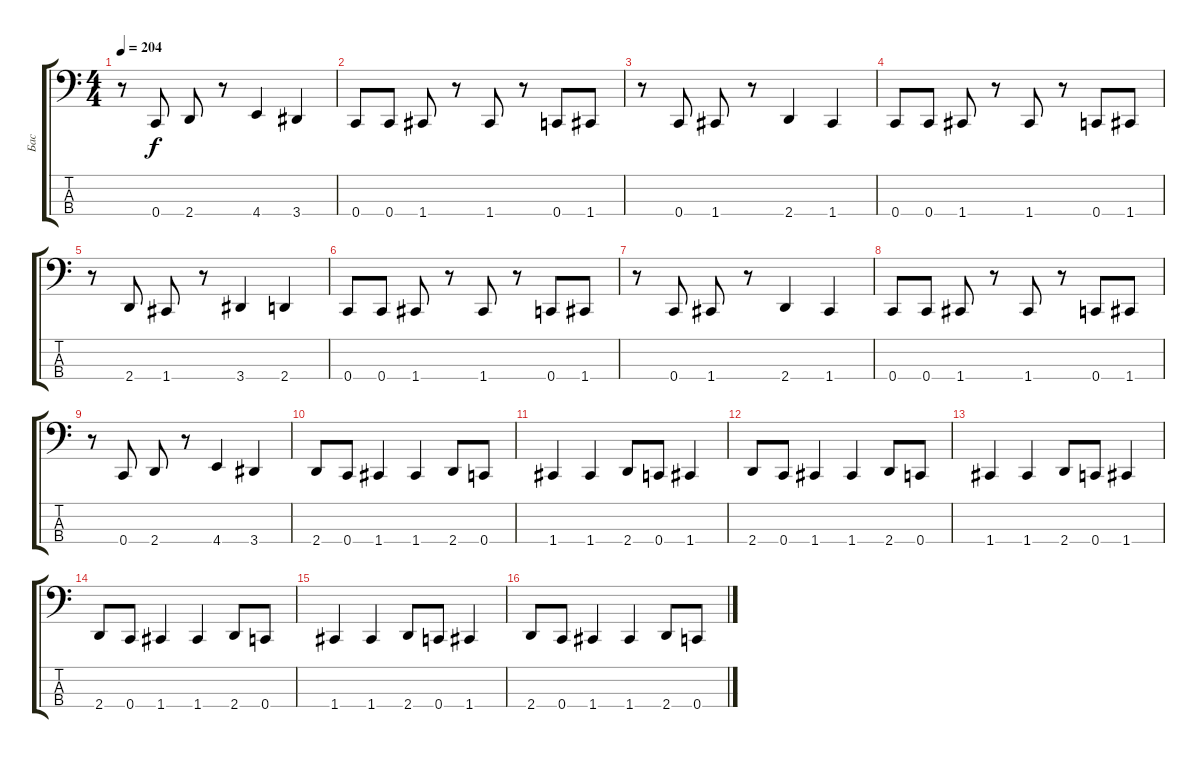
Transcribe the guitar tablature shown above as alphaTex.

\track ("Бас" "Бас") {instrument electricbasspick}
\staff {score tabs}
\tuning (F2 C2 G1 C1) {hide}
\ts (4 4)
\tempo 204
\clef f4
\ks c
r.8{dy f} 0.4.8 2.4.8 r.8 4.4.4 3.4.4 |
0.4.8 0.4.8 1.4.8 r.8 1.4.8 r.8 0.4.8 1.4.8 |
r.8 0.4.8 1.4.8 r.8 2.4.4 1.4.4 |
0.4.8 0.4.8 1.4.8 r.8 1.4.8 r.8 0.4.8 1.4.8 |
r.8 2.4.8 1.4.8 r.8 3.4.4 2.4.4 |
0.4.8 0.4.8 1.4.8 r.8 1.4.8 r.8 0.4.8 1.4.8 |
r.8 0.4.8 1.4.8 r.8 2.4.4 1.4.4 |
0.4.8 0.4.8 1.4.8 r.8 1.4.8 r.8 0.4.8 1.4.8 |
r.8 0.4.8 2.4.8 r.8 4.4.4 3.4.4 |
2.4.8 0.4.8 1.4.4 1.4.4 2.4.8 0.4.8 |
1.4.4 1.4.4 2.4.8 0.4.8 1.4.4 |
2.4.8 0.4.8 1.4.4 1.4.4 2.4.8 0.4.8 |
1.4.4 1.4.4 2.4.8 0.4.8 1.4.4 |
2.4.8 0.4.8 1.4.4 1.4.4 2.4.8 0.4.8 |
1.4.4 1.4.4 2.4.8 0.4.8 1.4.4 |
2.4.8 0.4.8 1.4.4 1.4.4 2.4.8 0.4.8
